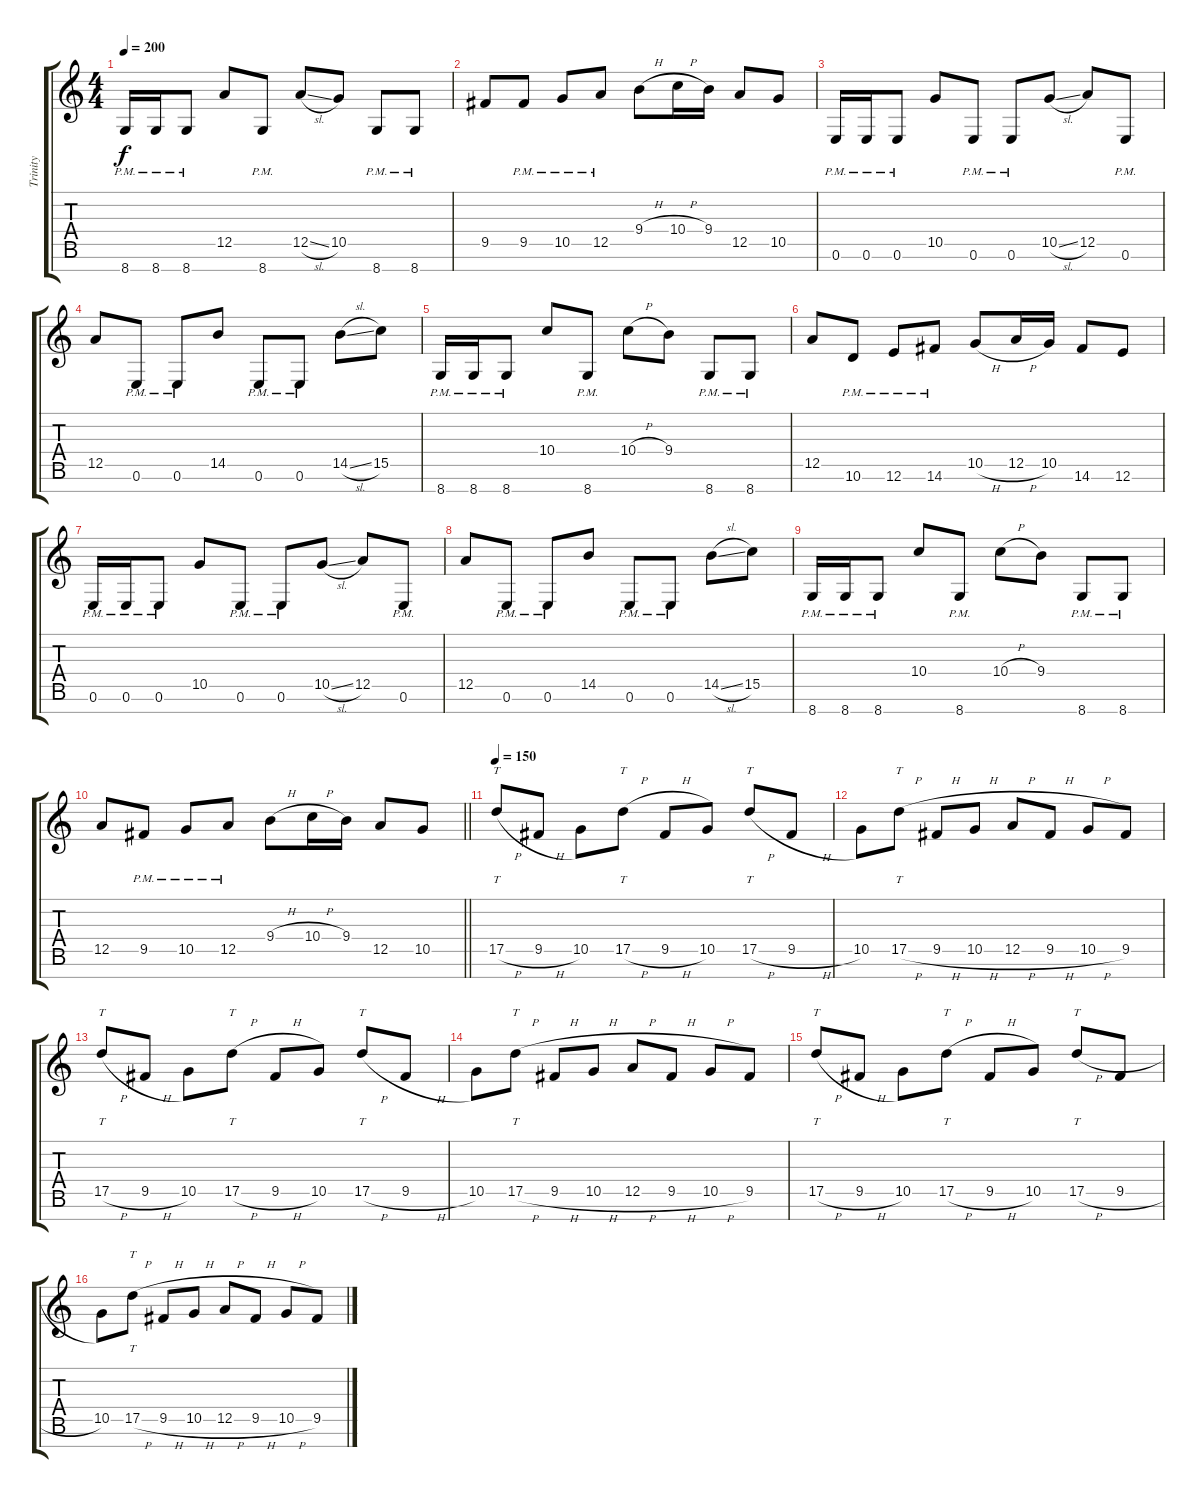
\track ("Trinity" "Trinity") {instrument overdrivenguitar}
\staff {score tabs}
\tuning (E4 B3 Gb3 D3 A2 E2 B1) {hide}
\ts (4 4)
\tempo 200
\clef g2
\ks c
8.7{pm}.16{dy f} 8.7{pm}.16 8.7{pm}.8 12.5.8 8.7{pm}.8 12.5{sl}.8 10.5.8 8.7{pm}.8 8.7{pm}.8 |
9.5.8 9.5{pm}.8 10.5{pm}.8 12.5{pm}.8 9.4{h}.8 10.4{h}.16 9.4.16 12.5.8 10.5.8 |
0.6{pm}.16 0.6{pm}.16 0.6{pm}.8 10.5.8 0.6{pm}.8 0.6{pm}.8 10.5{sl}.8 12.5.8 0.6{pm}.8 |
12.5.8 0.6{pm}.8 0.6{pm}.8 14.5.8 0.6{pm}.8 0.6{pm}.8 14.5{sl}.8 15.5.8 |
8.7{pm}.16 8.7{pm}.16 8.7{pm}.8 10.4.8 8.7{pm}.8 10.4{h}.8 9.4.8 8.7{pm}.8 8.7{pm}.8 |
12.5.8 10.6{pm}.8 12.6{pm}.8 14.6{pm}.8 10.5{h}.8 12.5{h}.16 10.5.16 14.6.8 12.6.8 |
0.6{pm}.16 0.6{pm}.16 0.6{pm}.8 10.5.8 0.6{pm}.8 0.6{pm}.8 10.5{sl}.8 12.5.8 0.6{pm}.8 |
12.5.8 0.6{pm}.8 0.6{pm}.8 14.5.8 0.6{pm}.8 0.6{pm}.8 14.5{sl}.8 15.5.8 |
8.7{pm}.16 8.7{pm}.16 8.7{pm}.8 10.4.8 8.7{pm}.8 10.4{h}.8 9.4.8 8.7{pm}.8 8.7{pm}.8 |
\barLineRight lightlight
12.5.8 9.5{pm}.8 10.5{pm}.8 12.5{pm}.8 9.4{h}.8 10.4{h}.16 9.4.16 12.5.8 10.5.8 |
\tempo 150
17.5{h}.8{tt} 9.5{h}.8 10.5.8 17.5{h}.8{tt} 9.5{h}.8 10.5.8 17.5{h}.8{tt} 9.5{h}.8 |
10.5.8 17.5{h}.8{tt} 9.5{h}.8 10.5{h}.8 12.5{h}.8 9.5{h}.8 10.5{h}.8 9.5.8 |
17.5{h}.8{tt} 9.5{h}.8 10.5.8 17.5{h}.8{tt} 9.5{h}.8 10.5.8 17.5{h}.8{tt} 9.5{h}.8 |
10.5.8 17.5{h}.8{tt} 9.5{h}.8 10.5{h}.8 12.5{h}.8 9.5{h}.8 10.5{h}.8 9.5.8 |
17.5{h}.8{tt} 9.5{h}.8 10.5.8 17.5{h}.8{tt} 9.5{h}.8 10.5.8 17.5{h}.8{tt} 9.5{h}.8 |
10.5.8 17.5{h}.8{tt} 9.5{h}.8 10.5{h}.8 12.5{h}.8 9.5{h}.8 10.5{h}.8 9.5.8
